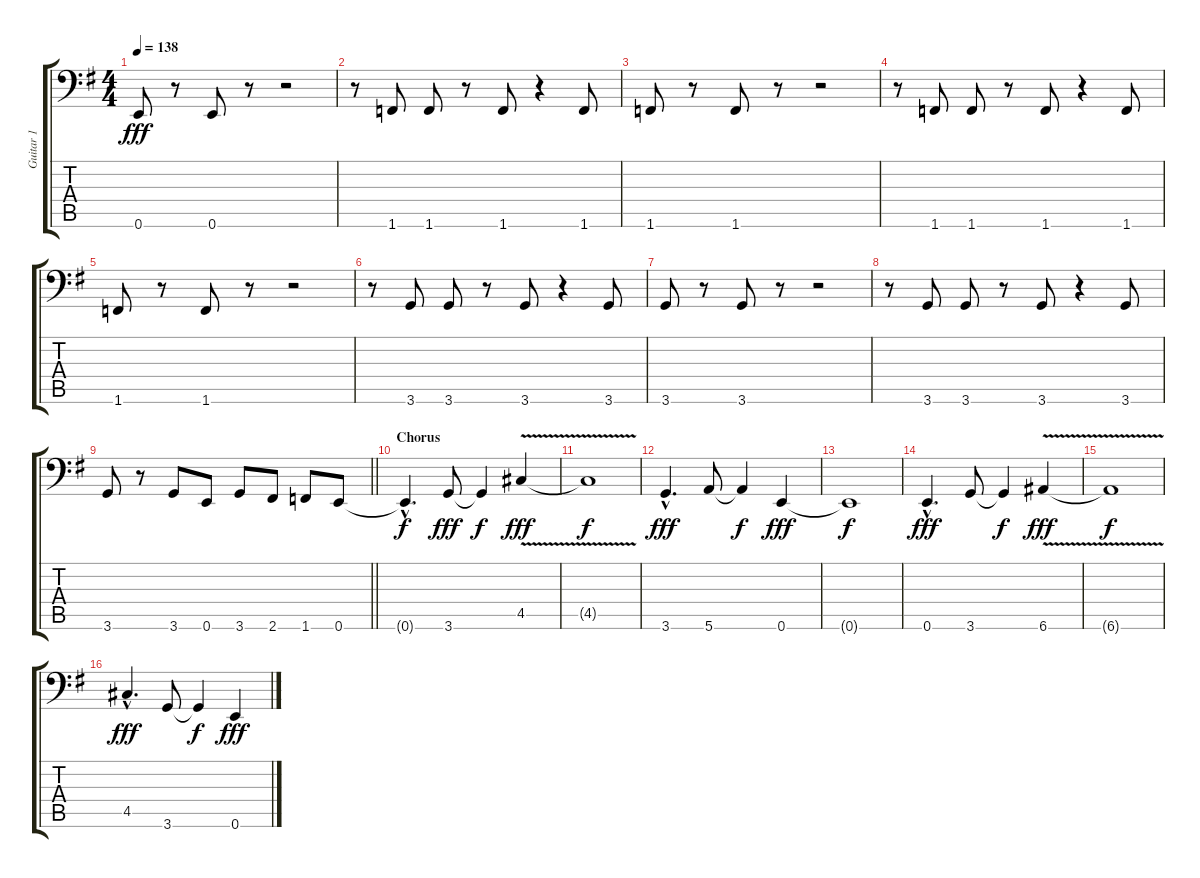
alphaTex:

\track ("Guitar 1" "Guitar 1") {instrument distortionguitar}
\staff {score tabs}
\tuning (E3 B2 G2 D2 A1 E1) {hide}
\ts (4 4)
\tempo 138
\clef f4
\ks g
0.6.8{dy fff} r.8 0.6.8 r.8 r.2 |
r.8 1.6.8 1.6.8 r.8 1.6.8 r.4 1.6.8 |
1.6.8 r.8 1.6.8 r.8 r.2 |
r.8 1.6.8 1.6.8 r.8 1.6.8 r.4 1.6.8 |
1.6.8 r.8 1.6.8 r.8 r.2 |
r.8 3.6.8 3.6.8 r.8 3.6.8 r.4 3.6.8 |
3.6.8 r.8 3.6.8 r.8 r.2 |
r.8 3.6.8 3.6.8 r.8 3.6.8 r.4 3.6.8 |
\barLineRight lightlight
3.6.8 r.8 3.6.8 0.6.8 3.6.8 2.6.8 1.6.8 0.6.8 |
\section ("" "Chorus")
0.6{hac t}.4{d dy f} 3.6.8{dy fff} 3.6{t}.4{dy f} 4.5{v}.4{dy fff} |
4.5{t}.1{dy f} |
3.6{hac}.4{d dy fff} 5.6.8 5.6{t}.4{dy f} 0.6.4{dy fff} |
0.6{t}.1{dy f} |
0.6{hac}.4{d dy fff} 3.6.8 3.6{t}.4{dy f} 6.6{v}.4{dy fff} |
6.6{t}.1{dy f} |
4.5{hac}.4{d dy fff} 3.6.8 3.6{t}.4{dy f} 0.6.4{dy fff}
